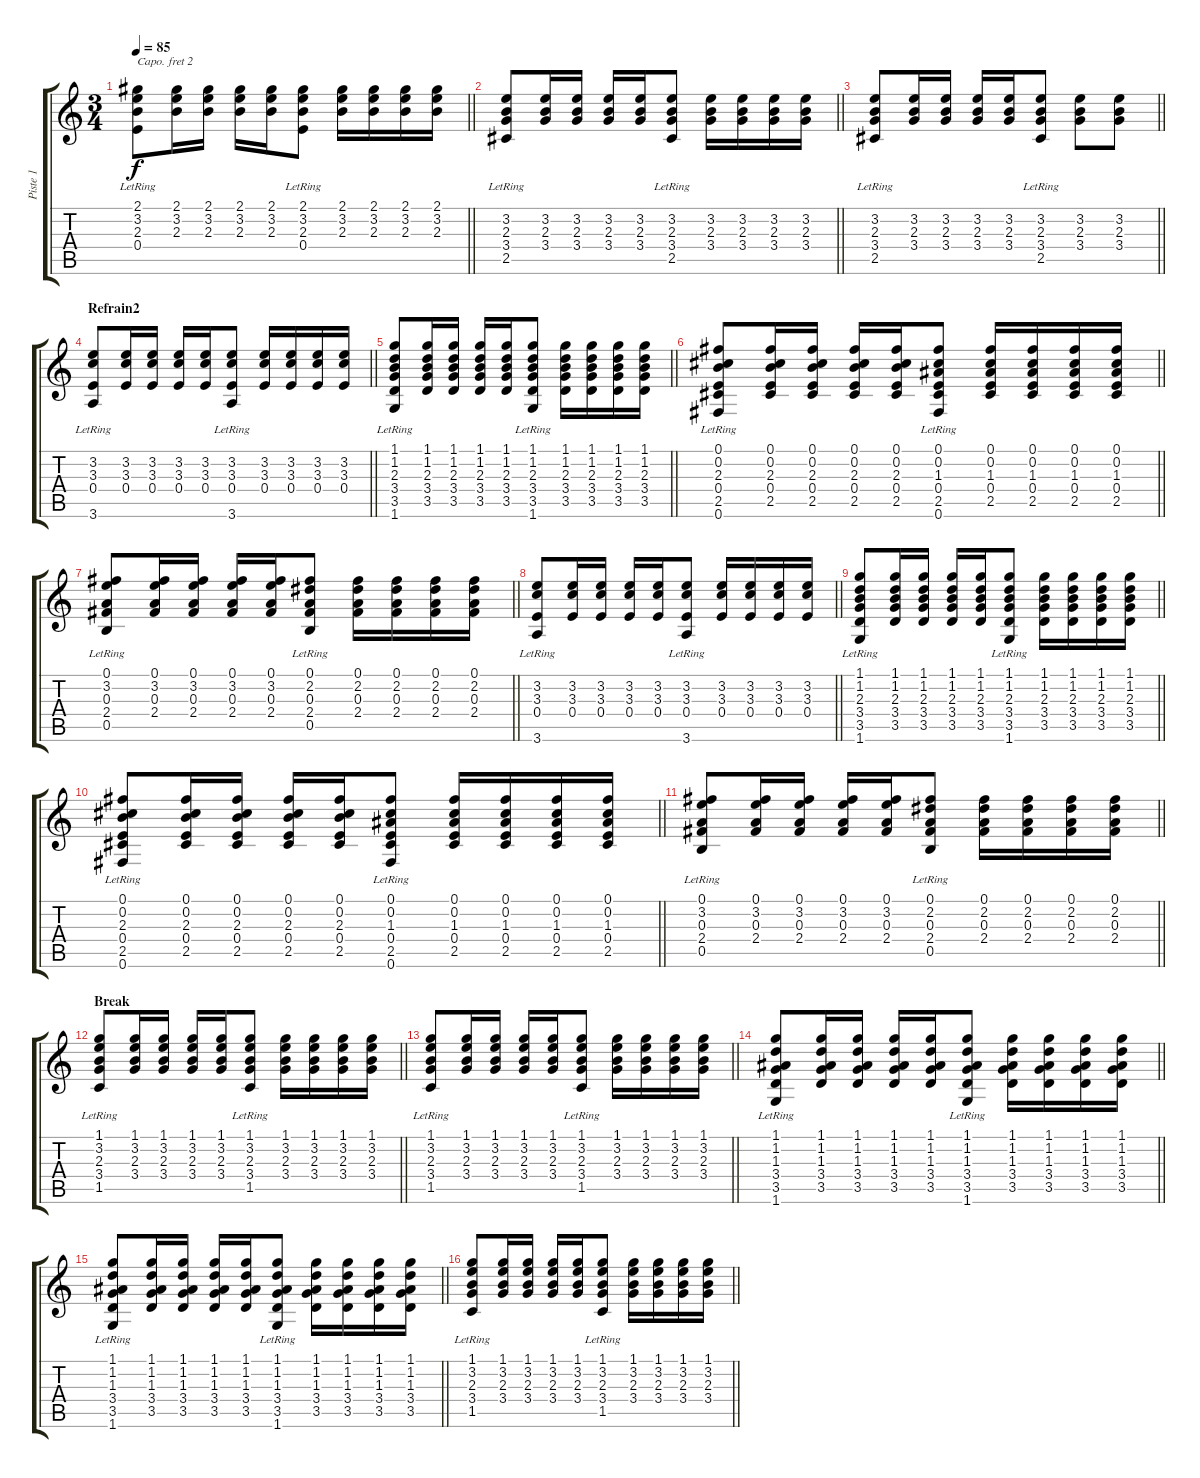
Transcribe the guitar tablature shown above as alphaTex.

\track ("Piste 1" "Piste 1") {instrument acousticguitarsteel}
\staff {score tabs}
\capo 2
\tuning (E4 B3 G3 D3 A2 E2) {hide}
\ts (3 4)
\tempo 85
\clef g2
\barLineRight lightlight
\ks c
(2.1 3.2 2.3 0.4{lr}).8{dy f} (2.1 3.2 2.3).16 (2.1 3.2 2.3).16 (2.1 3.2 2.3).16 (2.1 3.2 2.3).16 (2.1 3.2 2.3 0.4{lr}).8 (2.1 3.2 2.3).16 (2.1 3.2 2.3).16 (2.1 3.2 2.3).16 (2.1 3.2 2.3).16 |
\barLineRight lightlight
(3.2 2.3 3.4 2.5{lr}).8 (3.2 2.3 3.4).16 (3.2 2.3 3.4).16 (3.2 2.3 3.4).16 (3.2 2.3 3.4).16 (3.2 2.3 3.4 2.5{lr}).8 (3.2 2.3 3.4).16 (3.2 2.3 3.4).16 (3.2 2.3 3.4).16 (3.2 2.3 3.4).16 |
\barLineRight lightlight
(3.2 2.3 3.4 2.5{lr}).8 (3.2 2.3 3.4).16 (3.2 2.3 3.4).16 (3.2 2.3 3.4).16 (3.2 2.3 3.4).16 (3.2 2.3 3.4 2.5{lr}).8 (3.2 2.3 3.4).8 (3.2 2.3 3.4).8 |
\section ("" "Refrain2")
\barLineRight lightlight
(3.2 3.3 0.4 3.6{lr}).8 (3.2 3.3 0.4).16 (3.2 3.3 0.4).16 (3.2 3.3 0.4).16 (3.2 3.3 0.4).16 (3.2 3.3 0.4 3.6{lr}).8 (3.2 3.3 0.4).16 (3.2 3.3 0.4).16 (3.2 3.3 0.4).16 (3.2 3.3 0.4).16 |
\barLineRight lightlight
(1.1 1.2 2.3 3.4 3.5 1.6{lr}).8 (1.1 1.2 2.3 3.4 3.5).16 (1.1 1.2 2.3 3.4 3.5).16 (1.1 1.2 2.3 3.4 3.5).16 (1.1 1.2 2.3 3.4 3.5).16 (1.1 1.2 2.3 3.4 3.5 1.6{lr}).8 (1.1 1.2 2.3 3.4 3.5).16 (1.1 1.2 2.3 3.4 3.5).16 (1.1 1.2 2.3 3.4 3.5).16 (1.1 1.2 2.3 3.4 3.5).16 |
\barLineRight lightlight
(0.1 0.2 2.3 0.4 2.5 0.6{lr}).8 (0.1 0.2 2.3 0.4 2.5).16 (0.1 0.2 2.3 0.4 2.5).16 (0.1 0.2 2.3 0.4 2.5).16 (0.1 0.2 2.3 0.4 2.5).16 (0.1 0.2 1.3 0.4 2.5 0.6{lr}).8 (0.1 0.2 1.3 0.4 2.5).16 (0.1 0.2 1.3 0.4 2.5).16 (0.1 0.2 1.3 0.4 2.5).16 (0.1 0.2 1.3 0.4 2.5).16 |
\barLineRight lightlight
(0.1 3.2 0.3 2.4 0.5{lr}).8 (0.1 3.2 0.3 2.4).16 (0.1 3.2 0.3 2.4).16 (0.1 3.2 0.3 2.4).16 (0.1 3.2 0.3 2.4).16 (0.1 2.2 0.3 2.4 0.5{lr}).8 (0.1 2.2 0.3 2.4).16 (0.1 2.2 0.3 2.4).16 (0.1 2.2 0.3 2.4).16 (0.1 2.2 0.3 2.4).16 |
\barLineRight lightlight
(3.2 3.3 0.4 3.6{lr}).8 (3.2 3.3 0.4).16 (3.2 3.3 0.4).16 (3.2 3.3 0.4).16 (3.2 3.3 0.4).16 (3.2 3.3 0.4 3.6{lr}).8 (3.2 3.3 0.4).16 (3.2 3.3 0.4).16 (3.2 3.3 0.4).16 (3.2 3.3 0.4).16 |
\barLineRight lightlight
(1.1 1.2 2.3 3.4 3.5 1.6{lr}).8 (1.1 1.2 2.3 3.4 3.5).16 (1.1 1.2 2.3 3.4 3.5).16 (1.1 1.2 2.3 3.4 3.5).16 (1.1 1.2 2.3 3.4 3.5).16 (1.1 1.2 2.3 3.4 3.5 1.6{lr}).8 (1.1 1.2 2.3 3.4 3.5).16 (1.1 1.2 2.3 3.4 3.5).16 (1.1 1.2 2.3 3.4 3.5).16 (1.1 1.2 2.3 3.4 3.5).16 |
\barLineRight lightlight
(0.1 0.2 2.3 0.4 2.5 0.6{lr}).8 (0.1 0.2 2.3 0.4 2.5).16 (0.1 0.2 2.3 0.4 2.5).16 (0.1 0.2 2.3 0.4 2.5).16 (0.1 0.2 2.3 0.4 2.5).16 (0.1 0.2 1.3 0.4 2.5 0.6{lr}).8 (0.1 0.2 1.3 0.4 2.5).16 (0.1 0.2 1.3 0.4 2.5).16 (0.1 0.2 1.3 0.4 2.5).16 (0.1 0.2 1.3 0.4 2.5).16 |
\barLineRight lightlight
(0.1 3.2 0.3 2.4 0.5{lr}).8 (0.1 3.2 0.3 2.4).16 (0.1 3.2 0.3 2.4).16 (0.1 3.2 0.3 2.4).16 (0.1 3.2 0.3 2.4).16 (0.1 2.2 0.3 2.4 0.5{lr}).8 (0.1 2.2 0.3 2.4).16 (0.1 2.2 0.3 2.4).16 (0.1 2.2 0.3 2.4).16 (0.1 2.2 0.3 2.4).16 |
\section ("" "Break")
\barLineRight lightlight
(1.1 3.2 2.3 3.4 1.5{lr}).8 (1.1 3.2 2.3 3.4).16 (1.1 3.2 2.3 3.4).16 (1.1 3.2 2.3 3.4).16 (1.1 3.2 2.3 3.4).16 (1.1 3.2 2.3 3.4 1.5{lr}).8 (1.1 3.2 2.3 3.4).16 (1.1 3.2 2.3 3.4).16 (1.1 3.2 2.3 3.4).16 (1.1 3.2 2.3 3.4).16 |
\barLineRight lightlight
(1.1 3.2 2.3 3.4 1.5{lr}).8 (1.1 3.2 2.3 3.4).16 (1.1 3.2 2.3 3.4).16 (1.1 3.2 2.3 3.4).16 (1.1 3.2 2.3 3.4).16 (1.1 3.2 2.3 3.4 1.5{lr}).8 (1.1 3.2 2.3 3.4).16 (1.1 3.2 2.3 3.4).16 (1.1 3.2 2.3 3.4).16 (1.1 3.2 2.3 3.4).16 |
\barLineRight lightlight
(1.1 1.2 1.3 3.4 3.5 1.6{lr}).8 (1.1 1.2 1.3 3.4 3.5).16 (1.1 1.2 1.3 3.4 3.5).16 (1.1 1.2 1.3 3.4 3.5).16 (1.1 1.2 1.3 3.4 3.5).16 (1.1 1.2 1.3 3.4 3.5 1.6{lr}).8 (1.1 1.2 1.3 3.4 3.5).16 (1.1 1.2 1.3 3.4 3.5).16 (1.1 1.2 1.3 3.4 3.5).16 (1.1 1.2 1.3 3.4 3.5).16 |
\barLineRight lightlight
(1.1 1.2 1.3 3.4 3.5 1.6{lr}).8 (1.1 1.2 1.3 3.4 3.5).16 (1.1 1.2 1.3 3.4 3.5).16 (1.1 1.2 1.3 3.4 3.5).16 (1.1 1.2 1.3 3.4 3.5).16 (1.1 1.2 1.3 3.4 3.5 1.6{lr}).8 (1.1 1.2 1.3 3.4 3.5).16 (1.1 1.2 1.3 3.4 3.5).16 (1.1 1.2 1.3 3.4 3.5).16 (1.1 1.2 1.3 3.4 3.5).16 |
\barLineRight lightlight
(1.1 3.2 2.3 3.4 1.5{lr}).8 (1.1 3.2 2.3 3.4).16 (1.1 3.2 2.3 3.4).16 (1.1 3.2 2.3 3.4).16 (1.1 3.2 2.3 3.4).16 (1.1 3.2 2.3 3.4 1.5{lr}).8 (1.1 3.2 2.3 3.4).16 (1.1 3.2 2.3 3.4).16 (1.1 3.2 2.3 3.4).16 (1.1 3.2 2.3 3.4).16
